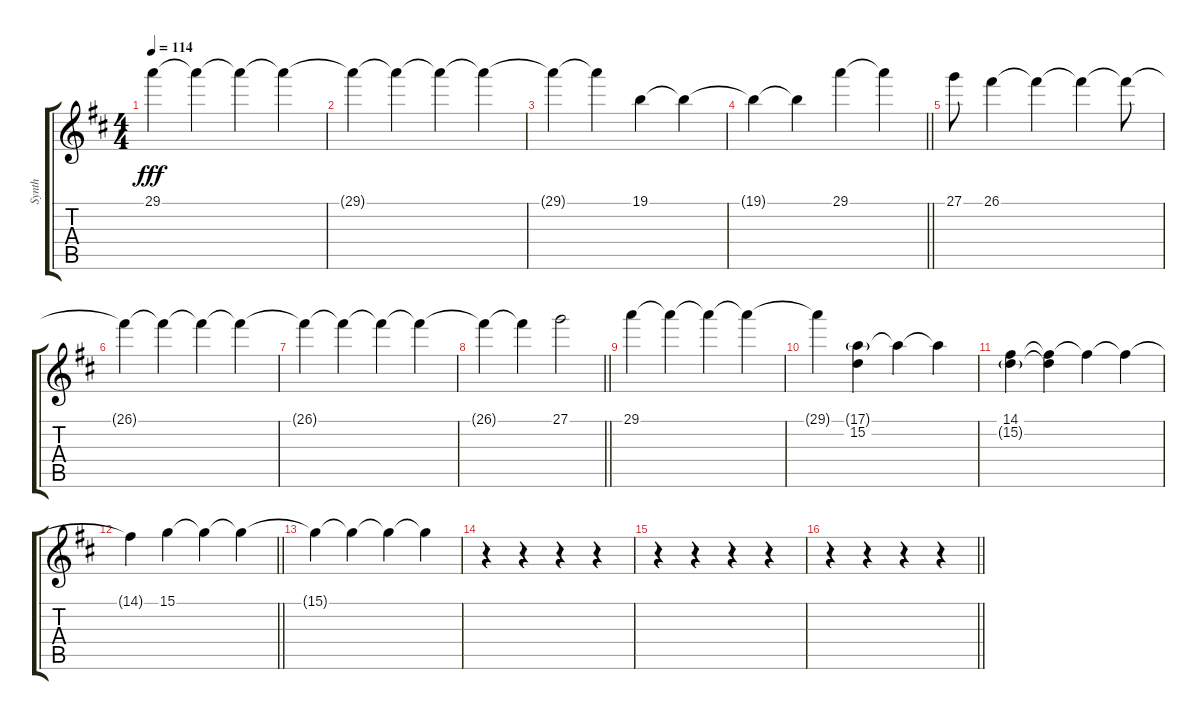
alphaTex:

\track ("Synth" "Synth") {instrument fx6goblins}
\staff {score tabs}
\tuning (E4 B3 G3 D3 A2 E2) {hide}
\ts (4 4)
\tempo 114
\clef g2
\ks d
29.1{t}.4{dy fff} 29.1{t}.4 29.1{t}.4 29.1{t}.4 |
29.1{t}.4 29.1{t}.4 29.1{t}.4 29.1{t}.4 |
29.1{t}.4 29.1{t}.4 19.1.4 19.1{t}.4 |
\barLineRight lightlight
19.1{t}.4 19.1{t}.4 29.1.4 29.1{t}.4 |
27.1.8 26.1.4 26.1{t}.4 26.1{t}.4 26.1{t}.8 |
26.1{t}.4 26.1{t}.4 26.1{t}.4 26.1{t}.4 |
26.1{t}.4 26.1{t}.4 26.1{t}.4 26.1{t}.4 |
\barLineRight lightlight
26.1{t}.4 26.1{t}.4 27.1.2 |
29.1.4 29.1{t}.4 29.1{t}.4 29.1{t}.4 |
29.1{t}.4 (17.1{g} 15.2).4 17.1{t}.4 17.1{t}.4 |
(14.1 15.2{g}).4 (14.1{t} 15.2{t}).4 14.1{t}.4 14.1{t}.4 |
\barLineRight lightlight
14.1{t}.4 15.1.4 15.1{t}.4 15.1{t}.4 |
15.1{t}.4 15.1{t}.4 15.1{t}.4 15.1{t}.4 |
r.4 r.4 r.4 r.4 |
r.4 r.4 r.4 r.4 |
\barLineRight lightlight
r.4 r.4 r.4 r.4
